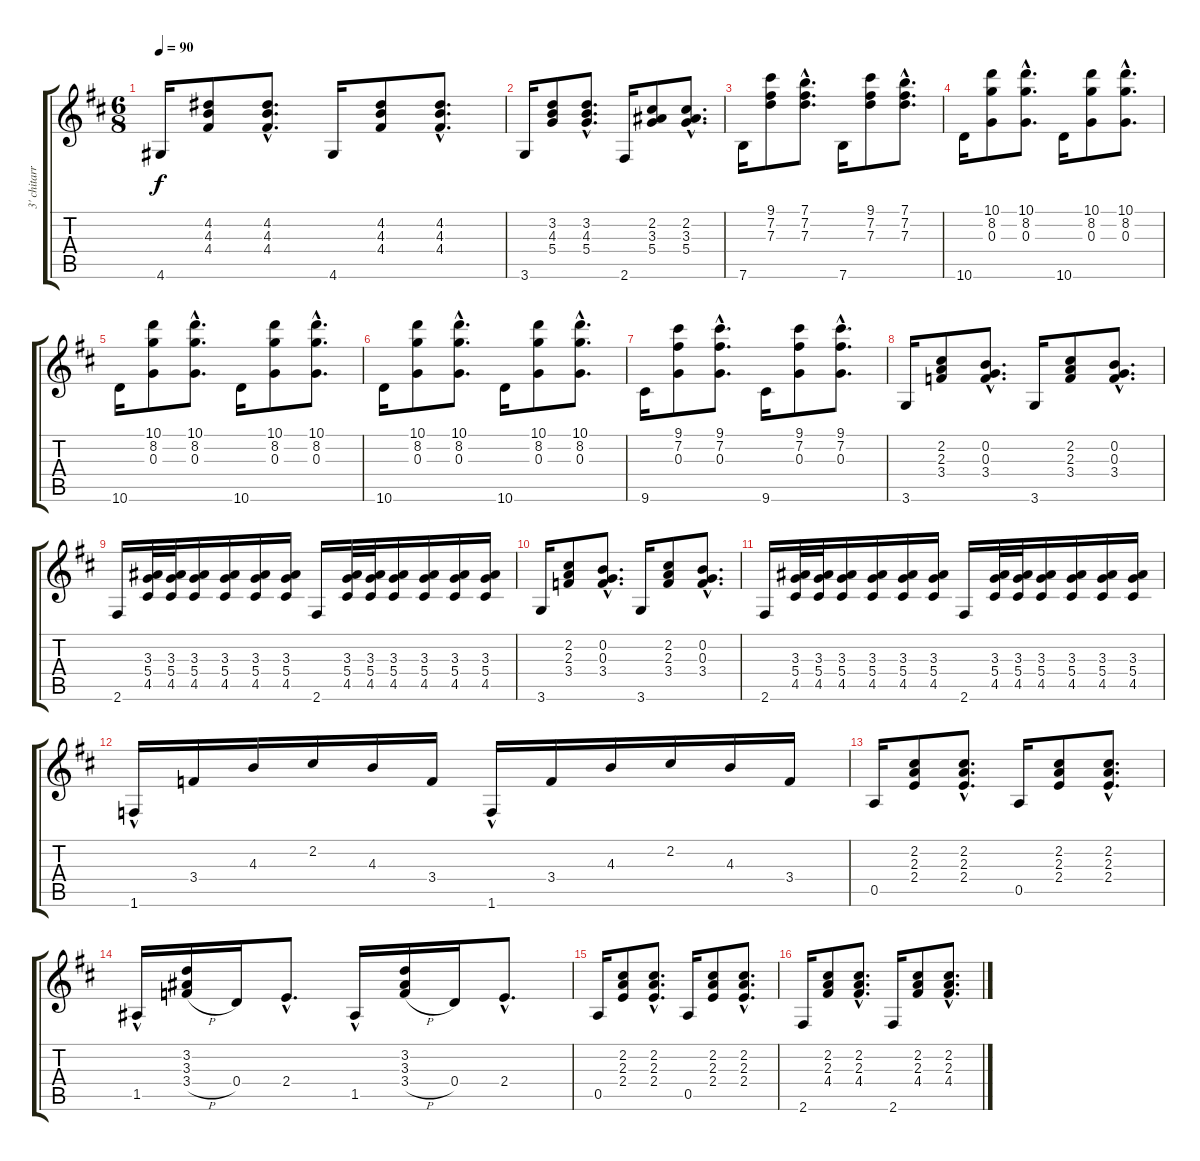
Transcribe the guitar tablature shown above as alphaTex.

\track ("3' chitarra" "3' chitarr") {instrument acousticguitarsteel}
\staff {score tabs}
\tuning (E4 B3 G3 D3 A2 E2) {hide}
\ts (6 8)
\tempo 90
\clef g2
\ks bminor
4.6.16{dy f} (4.2 4.3 4.4).8 (4.2{hac} 4.3{hac} 4.4{hac}).8{d} 4.6.16 (4.2 4.3 4.4).8 (4.2{hac} 4.3{hac} 4.4{hac}).8{d} |
3.6.16 (3.2 4.3 5.4).8 (3.2{hac} 4.3{hac} 5.4{hac}).8{d} 2.6.16 (2.2 3.3 5.4).8 (2.2{hac} 3.3{hac} 5.4{hac}).8{d} |
7.6.16 (9.1 7.2 7.3).8 (7.1{hac} 7.2{hac} 7.3{hac}).8{d} 7.6.16 (9.1 7.2 7.3).8 (7.1{hac} 7.2{hac} 7.3{hac}).8{d} |
10.6.16 (10.1 8.2 0.3).8 (10.1{hac} 8.2{hac} 0.3{hac}).8{d} 10.6.16 (10.1 8.2 0.3).8 (10.1{hac} 8.2{hac} 0.3{hac}).8{d} |
10.6.16 (10.1 8.2 0.3).8 (10.1{hac} 8.2{hac} 0.3{hac}).8{d} 10.6.16 (10.1 8.2 0.3).8 (10.1{hac} 8.2{hac} 0.3{hac}).8{d} |
10.6.16 (10.1 8.2 0.3).8 (10.1{hac} 8.2{hac} 0.3{hac}).8{d} 10.6.16 (10.1 8.2 0.3).8 (10.1{hac} 8.2{hac} 0.3{hac}).8{d} |
9.6.16 (9.1 7.2 0.3).8 (9.1{hac} 7.2{hac} 0.3{hac}).8{d} 9.6.16 (9.1 7.2 0.3).8 (9.1{hac} 7.2{hac} 0.3{hac}).8{d} |
3.6.16 (2.2 2.3 3.4).8 (0.2{hac} 0.3{hac} 3.4{hac}).8{d} 3.6.16 (2.2 2.3 3.4).8 (0.2{hac} 0.3{hac} 3.4{hac}).8{d} |
2.6.16 (3.3 5.4 4.5).32 (3.3 5.4 4.5).32 (3.3 5.4 4.5).16 (3.3 5.4 4.5).16 (3.3 5.4 4.5).16 (3.3 5.4 4.5).16 2.6.16 (3.3 5.4 4.5).32 (3.3 5.4 4.5).32 (3.3 5.4 4.5).16 (3.3 5.4 4.5).16 (3.3 5.4 4.5).16 (3.3 5.4 4.5).16 |
3.6.16 (2.2 2.3 3.4).8 (0.2{hac} 0.3{hac} 3.4{hac}).8{d} 3.6.16 (2.2 2.3 3.4).8 (0.2{hac} 0.3{hac} 3.4{hac}).8{d} |
2.6.16 (3.3 5.4 4.5).32 (3.3 5.4 4.5).32 (3.3 5.4 4.5).16 (3.3 5.4 4.5).16 (3.3 5.4 4.5).16 (3.3 5.4 4.5).16 2.6.16 (3.3 5.4 4.5).32 (3.3 5.4 4.5).32 (3.3 5.4 4.5).16 (3.3 5.4 4.5).16 (3.3 5.4 4.5).16 (3.3 5.4 4.5).16 |
1.6{hac}.16 3.4.16 4.3.16 2.2.16 4.3.16 3.4.16 1.6{hac}.16 3.4.16 4.3.16 2.2.16 4.3.16 3.4.16 |
0.5.16 (2.2 2.3 2.4).8 (2.2{hac} 2.3{hac} 2.4{hac}).8{d} 0.5.16 (2.2 2.3 2.4).8 (2.2{hac} 2.3{hac} 2.4{hac}).8{d} |
1.5{hac}.16 (3.2 3.3 3.4{h}).16 0.4.16 2.4{hac}.8{d} 1.5{hac}.16 (3.2 3.3 3.4{h}).16 0.4.16 2.4{hac}.8{d} |
0.5.16 (2.2 2.3 2.4).8 (2.2{hac} 2.3{hac} 2.4{hac}).8{d} 0.5.16 (2.2 2.3 2.4).8 (2.2{hac} 2.3{hac} 2.4{hac}).8{d} |
2.6.16 (2.2 2.3 4.4).8 (2.2{hac} 2.3{hac} 4.4{hac}).8{d} 2.6.16 (2.2 2.3 4.4).8 (2.2{hac} 2.3{hac} 4.4{hac}).8{d}
